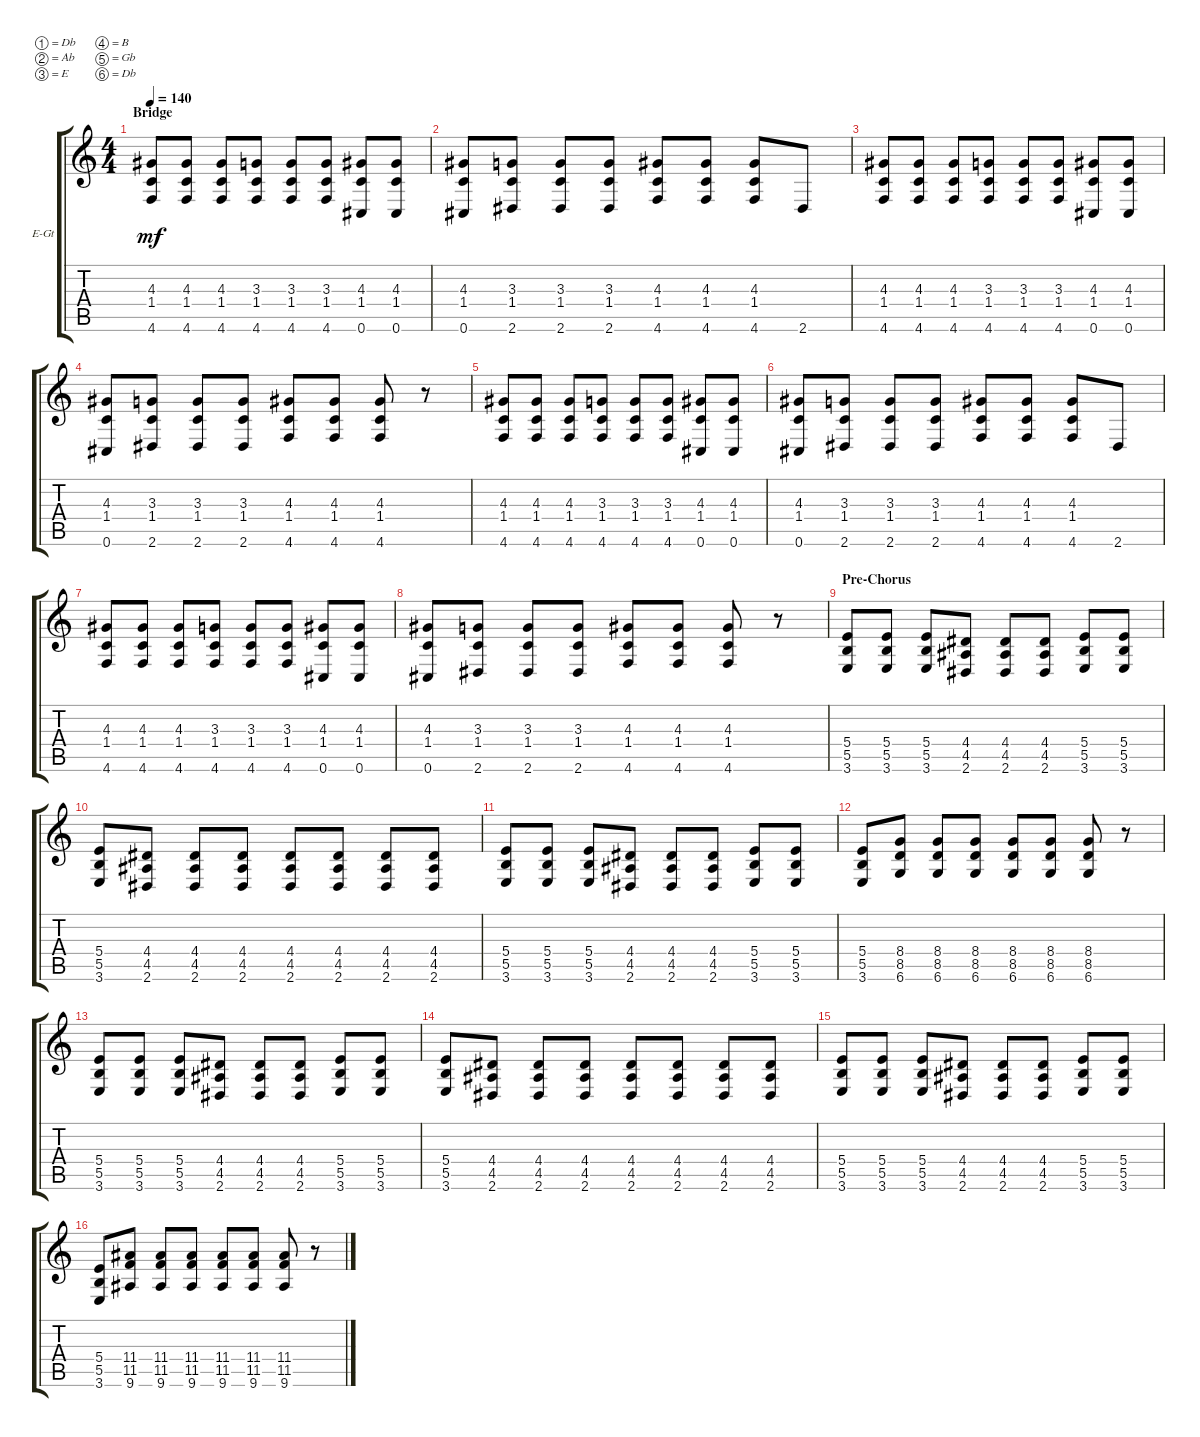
\bracketExtendMode groupsimilarinstruments
\firstSystemTrackNameOrientation horizontal
\otherSystemsTrackNameOrientation horizontal
\track ("Nick" "E-Gt") {instrument distortionguitar}
\staff {score tabs}
\tuning (Db4 Ab3 E3 B2 Gb2 Db2)
\ts (4 4)
\section ("" "Bridge")
\tempo 140
\clef g2
\ks c
(4.6 1.4 4.3).8{dy mf} (4.6 1.4 4.3).8 (4.6 1.4 4.3).8 (4.6 1.4 3.3).8 (4.6 1.4 3.3).8 (4.6 1.4 3.3).8 (0.6 1.4 4.3).8 (0.6 1.4 4.3).8 |
(0.6 1.4 4.3).8 (2.6 1.4 3.3).8 (2.6 1.4 3.3).8 (2.6 1.4 3.3).8 (4.6 1.4 4.3).8 (4.6 1.4 4.3).8 (4.6 1.4 4.3).8 2.6.8 |
(4.6 1.4 4.3).8 (4.6 1.4 4.3).8 (4.6 1.4 4.3).8 (4.6 1.4 3.3).8 (4.6 1.4 3.3).8 (4.6 1.4 3.3).8 (0.6 1.4 4.3).8 (0.6 1.4 4.3).8 |
(0.6 1.4 4.3).8 (2.6 1.4 3.3).8 (2.6 1.4 3.3).8 (2.6 1.4 3.3).8 (4.6 1.4 4.3).8 (4.6 1.4 4.3).8 (4.6 1.4 4.3).8 r.8 |
(4.6 1.4 4.3).8 (4.6 1.4 4.3).8 (4.6 1.4 4.3).8 (4.6 1.4 3.3).8 (4.6 1.4 3.3).8 (4.6 1.4 3.3).8 (0.6 1.4 4.3).8 (0.6 1.4 4.3).8 |
(0.6 1.4 4.3).8 (2.6 1.4 3.3).8 (2.6 1.4 3.3).8 (2.6 1.4 3.3).8 (4.6 1.4 4.3).8 (4.6 1.4 4.3).8 (4.6 1.4 4.3).8 2.6.8 |
(4.6 1.4 4.3).8 (4.6 1.4 4.3).8 (4.6 1.4 4.3).8 (4.6 1.4 3.3).8 (4.6 1.4 3.3).8 (4.6 1.4 3.3).8 (0.6 1.4 4.3).8 (0.6 1.4 4.3).8 |
(0.6 1.4 4.3).8 (2.6 1.4 3.3).8 (2.6 1.4 3.3).8 (2.6 1.4 3.3).8 (4.6 1.4 4.3).8 (4.6 1.4 4.3).8 (4.6 1.4 4.3).8 r.8 |
\section ("" "Pre-Chorus")
(3.6 5.5 5.4).8 (3.6 5.5 5.4).8 (3.6 5.5 5.4).8 (2.6 4.5 4.4).8 (2.6 4.5 4.4).8 (2.6 4.5 4.4).8 (3.6 5.5 5.4).8 (3.6 5.5 5.4).8 |
(3.6 5.5 5.4).8 (2.6 4.5 4.4).8 (2.6 4.5 4.4).8 (2.6 4.5 4.4).8 (2.6 4.5 4.4).8 (2.6 4.5 4.4).8 (2.6 4.5 4.4).8 (2.6 4.5 4.4).8 |
(3.6 5.5 5.4).8 (3.6 5.5 5.4).8 (3.6 5.5 5.4).8 (2.6 4.5 4.4).8 (2.6 4.5 4.4).8 (2.6 4.5 4.4).8 (3.6 5.5 5.4).8 (3.6 5.5 5.4).8 |
(3.6 5.5 5.4).8 (6.6 8.5 8.4).8 (6.6 8.5 8.4).8 (6.6 8.5 8.4).8 (6.6 8.5 8.4).8 (6.6 8.5 8.4).8 (6.6 8.5 8.4).8 r.8 |
(3.6 5.5 5.4).8 (3.6 5.5 5.4).8 (3.6 5.5 5.4).8 (2.6 4.5 4.4).8 (2.6 4.5 4.4).8 (2.6 4.5 4.4).8 (3.6 5.5 5.4).8 (3.6 5.5 5.4).8 |
(3.6 5.5 5.4).8 (2.6 4.5 4.4).8 (2.6 4.5 4.4).8 (2.6 4.5 4.4).8 (2.6 4.5 4.4).8 (2.6 4.5 4.4).8 (2.6 4.5 4.4).8 (2.6 4.5 4.4).8 |
(3.6 5.5 5.4).8 (3.6 5.5 5.4).8 (3.6 5.5 5.4).8 (2.6 4.5 4.4).8 (2.6 4.5 4.4).8 (2.6 4.5 4.4).8 (3.6 5.5 5.4).8 (3.6 5.5 5.4).8 |
(3.6 5.5 5.4).8 (9.6 11.5 11.4).8 (9.6 11.5 11.4).8 (9.6 11.5 11.4).8 (9.6 11.5 11.4).8 (9.6 11.5 11.4).8 (9.6 11.5 11.4).8 r.8
